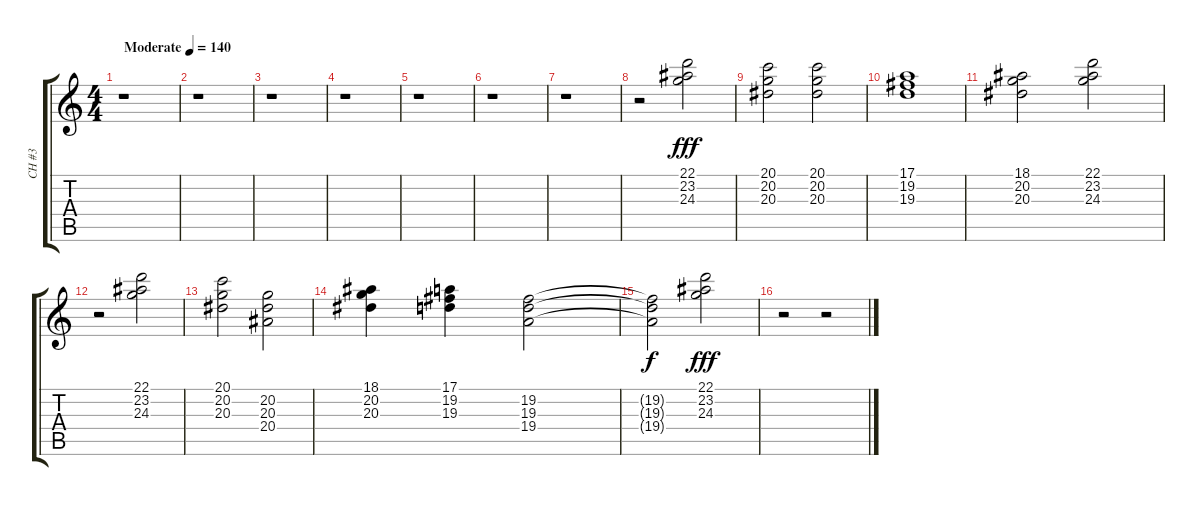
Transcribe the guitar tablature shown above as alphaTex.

\track ("CH #3" "CH #3") {instrument acousticgrandpiano}
\staff {score tabs}
\tuning (E4 B3 G3 D3 A2 E2) {hide}
\ts (4 4)
\tempo (140 "Moderate")
\clef g2
\ks c
r.1{dy fff instrument acousticgrandpiano} |
r.1 |
r.1 |
r.1 |
r.1 |
r.1 |
r.1 |
r.2 (22.1 23.2 24.3).2 |
(20.1 20.2 20.3).2 (20.1 20.2 20.3).2 |
(17.1 19.2 19.3).1 |
(18.1 20.2 20.3).2 (22.1 23.2 24.3).2 |
r.2 (22.1 23.2 24.3).2 |
(20.1 20.2 20.3).2 (20.2 20.3 20.4).2 |
(18.1 20.2 20.3).4 (17.1 19.2 19.3).4 (19.2 19.3 19.4).2 |
(19.2{t} 19.3{t} 19.4{t}).2{dy f} (22.1 23.2 24.3).2{dy fff} |
r.2 r.2
